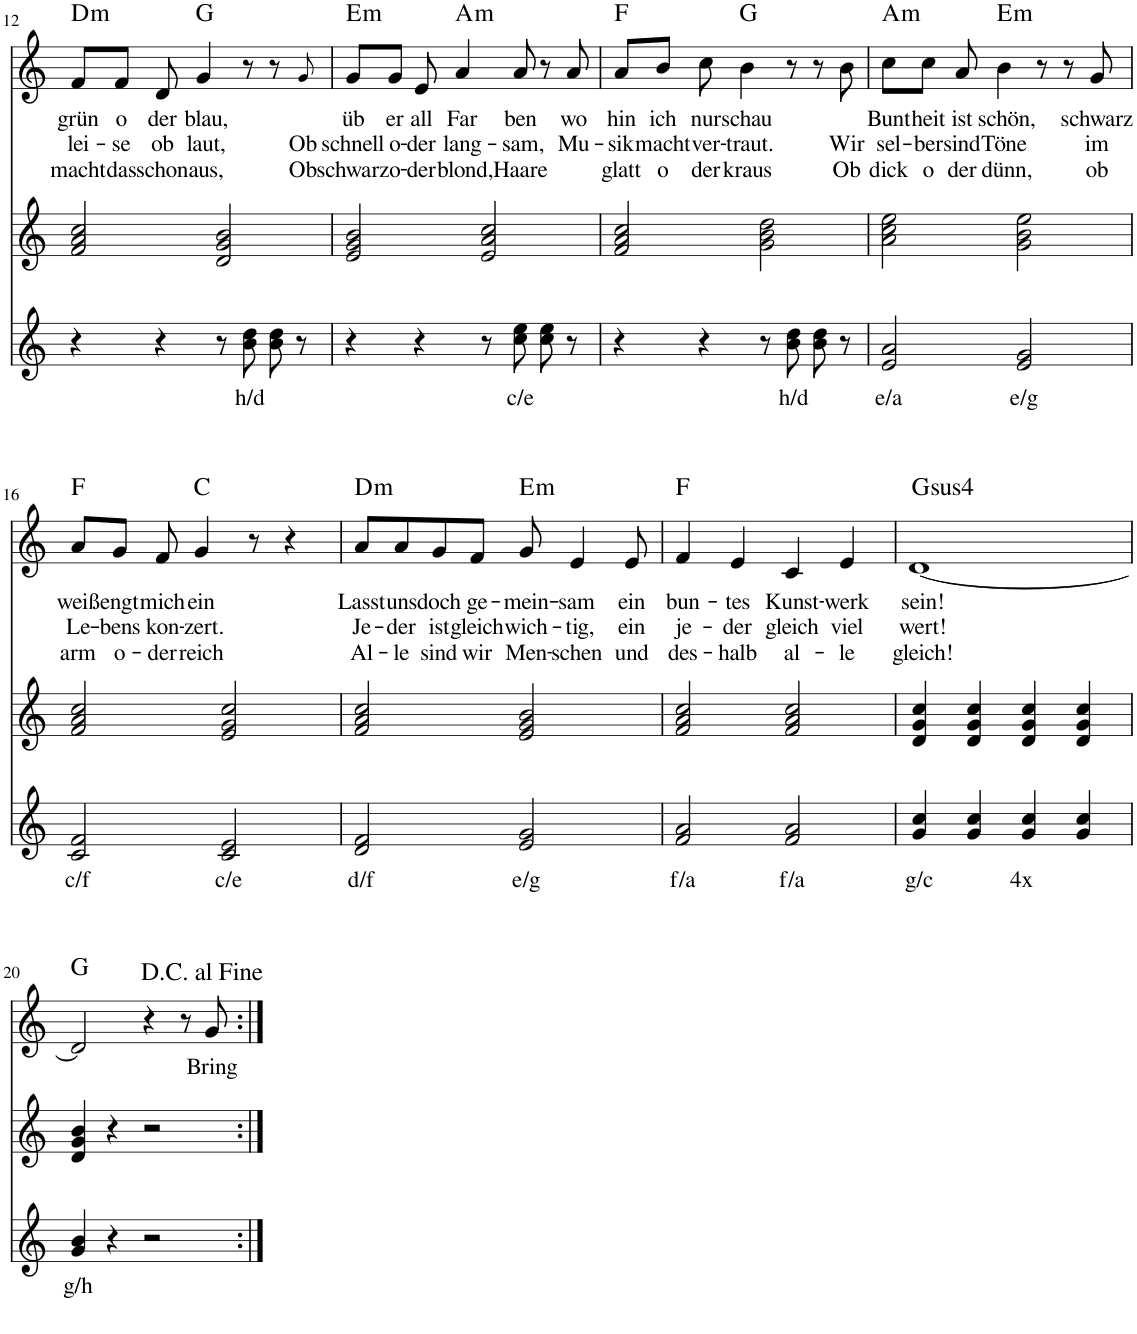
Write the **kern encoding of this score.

**kern	**text	**kern	**kern	**text	**text	**text	**harte
*part3	*part3	*part2	*part1	*part1	*part1	*part1	*part1
*staff3	*staff3	*staff2	*staff1	*staff1	*staff1	*staff1	*
*I"Stabspiele	*	*I"Piano	*I"Piano	*	*	*	*
*	*	*I'Pno	*I'Pno	*	*	*	*
!!LO:PB:g=z
*clefG2	*	*clefG2	*clefG2	*	*	*	*
*k[]	*	*k[]	*k[]	*	*	*	*
*M4/4	*	*M4/4	*M4/4	*	*	*	*
=12	=12	=12	=12	=12	=12	=12	=12
!	!	!	!	!LO:LY:b	!LO:LY:b	!LO:LY:b	!LO:H:kt=m
4r	.	2f/ 2a/ 2cc/	8f/L	grün	lei-	macht	D:min
!	!	!	!	!LO:LY:b	!LO:LY:b	!LO:LY:b	!
.	.	.	8f/J	o	-se	das	.
!	!	!	!	!LO:LY:b	!LO:LY:b	!LO:LY:b	!
4r	.	.	8d/	der	ob	schon	.
!	!	!	!	!LO:LY:b	!LO:LY:b	!LO:LY:b	!
.	.	.	4g/	blau,	laut,	aus,	G:maj
8r	.	2d/ 2g/ 2b/	.	.	.	.	.
!	!LO:LY:b	!	!	!	!	!	!
8b\ 8dd\	h/d	.	8r	.	.	.	.
8b\ 8dd\	.	.	8r	.	.	.	.
!	!	!	!	!	!LO:LY:b	!LO:LY:b	!
8r	.	.	8g!/	.	Ob	Ob	.
=13	=13	=13	=13	=13	=13	=13	=13
!	!	!	!	!LO:LY:b	!LO:LY:b	!LO:LY:b	!LO:H:kt=m
4r	.	2e/ 2g/ 2b/	8g/L	üb	schnell	schwarz	E:min
!	!	!	!	!LO:LY:b	!LO:LY:b	!LO:LY:b	!
.	.	.	8g/J	er	o-	o-	.
!	!	!	!	!LO:LY:b	!LO:LY:b	!LO:LY:b	!
4r	.	.	8e/	all	-der	-der	.
!	!	!	!	!LO:LY:b	!LO:LY:b	!LO:LY:b	!LO:H:kt=m
.	.	.	4a/	Far	lang-	blond,	A:min
8r	.	2e/ 2a/ 2cc/	.	.	.	.	.
!	!LO:LY:b	!	!	!LO:LY:b	!LO:LY:b	!LO:LY:b	!
8cc\ 8ee\	c/e	.	8a/	ben	-sam,	Haare	.
8cc\ 8ee\	.	.	8r	.	.	.	.
!	!	!	!	!LO:LY:b	!LO:LY:b	!	!
8r	.	.	8a/	wo	Mu-	.	.
=14	=14	=14	=14	=14	=14	=14	=14
!	!	!	!	!LO:LY:b	!LO:LY:b	!LO:LY:b	!
4r	.	2f/ 2a/ 2cc/	8a/L	hin	-sik	glatt	F:maj
!	!	!	!	!LO:LY:b	!LO:LY:b	!LO:LY:b	!
.	.	.	8b/J	ich	macht	o	.
!	!	!	!	!LO:LY:b	!LO:LY:b	!LO:LY:b	!
4r	.	.	8cc\	nur	ver-	der	.
!	!	!	!	!LO:LY:b	!LO:LY:b	!LO:LY:b	!
.	.	.	4b\	schau	-traut.	kraus	G:maj
8r	.	2g\ 2b\ 2dd\	.	.	.	.	.
!	!LO:LY:b	!	!	!	!	!	!
8b\ 8dd\	h/d	.	8r	.	.	.	.
8b\ 8dd\	.	.	8r	.	.	.	.
!	!	!	!	!	!LO:LY:b	!LO:LY:b	!
8r	.	.	8b\	.	Wir	Ob	.
=15	=15	=15	=15	=15	=15	=15	=15
!	!LO:LY:b	!	!	!LO:LY:b	!LO:LY:b	!LO:LY:b	!LO:H:kt=m
2e/ 2a/	e/a	2a\ 2cc\ 2ee\	8cc\L	Bunt	sel-	dick	A:min
!	!	!	!	!LO:LY:b	!LO:LY:b	!LO:LY:b	!
.	.	.	8cc\J	heit	-ber	o	.
!	!	!	!	!LO:LY:b	!LO:LY:b	!LO:LY:b	!
.	.	.	8a/	ist	sind	der	.
!	!	!	!	!LO:LY:b	!LO:LY:b	!LO:LY:b	!LO:H:kt=m
.	.	.	4b\	schön,	Töne	dünn,	E:min
!	!LO:LY:b	!	!	!	!	!	!
2e/ 2g/	e/g	2g\ 2b\ 2ee\	.	.	.	.	.
.	.	.	8r	.	.	.	.
.	.	.	8r	.	.	.	.
!	!	!	!	!LO:LY:b	!LO:LY:b	!LO:LY:b	!
.	.	.	8g/	schwarz	im	ob	.
!!LO:LB:g=z
=16	=16	=16	=16	=16	=16	=16	=16
!	!LO:LY:b	!	!	!LO:LY:b	!LO:LY:b	!LO:LY:b	!
2c/ 2f/	c/f	2f/ 2a/ 2cc/	8a/L	weiß	Le-	arm	F:maj
!	!	!	!	!LO:LY:b	!LO:LY:b	!LO:LY:b	!
.	.	.	8g/J	engt	-bens	o-	.
!	!	!	!	!LO:LY:b	!LO:LY:b	!LO:LY:b	!
.	.	.	8f/	mich	kon-	-der	.
!	!	!	!	!LO:LY:b	!LO:LY:b	!LO:LY:b	!
.	.	.	4g/	ein	-zert.	reich	C:maj
!	!LO:LY:b	!	!	!	!	!	!
2c/ 2e/	c/e	2e/ 2g/ 2cc/	.	.	.	.	.
.	.	.	8r	.	.	.	.
.	.	.	4r	.	.	.	.
=17	=17	=17	=17	=17	=17	=17	=17
!	!LO:LY:b	!	!	!LO:LY:b	!LO:LY:b	!LO:LY:b	!LO:H:kt=m
2d/ 2f/	d/f	2f/ 2a/ 2cc/	8a/L	Lasst	Je-	Al-	D:min
!	!	!	!	!LO:LY:b	!LO:LY:b	!LO:LY:b	!
.	.	.	8a/	uns	-der	-le	.
!	!	!	!	!LO:LY:b	!LO:LY:b	!LO:LY:b	!
.	.	.	8g/	doch	ist	sind	.
!	!	!	!	!LO:LY:b	!LO:LY:b	!LO:LY:b	!
.	.	.	8f/J	ge-	gleich	wir	.
!	!LO:LY:b	!	!	!LO:LY:b	!LO:LY:b	!LO:LY:b	!LO:H:kt=m
2e/ 2g/	e/g	2e/ 2g/ 2b/	8g/	-mein-	wich-	Men-	E:min
!	!	!	!	!LO:LY:b	!LO:LY:b	!LO:LY:b	!
.	.	.	4e/	-sam	-tig,	-schen	.
!	!	!	!	!LO:LY:b	!LO:LY:b	!LO:LY:b	!
.	.	.	8e/	ein	ein	und	.
=18	=18	=18	=18	=18	=18	=18	=18
!	!LO:LY:b	!	!	!LO:LY:b	!LO:LY:b	!LO:LY:b	!
2f/ 2a/	f/a	2f/ 2a/ 2cc/	4f/	bun-	je-	des-	F:maj
!	!	!	!	!LO:LY:b	!LO:LY:b	!LO:LY:b	!
.	.	.	4e/	-tes	-der	-halb	.
!	!LO:LY:b	!	!	!LO:LY:b	!LO:LY:b	!LO:LY:b	!
2f/ 2a/	f/a	2f/ 2a/ 2cc/	4c/	Kunst-	gleich	al-	.
!	!	!	!	!LO:LY:b	!LO:LY:b	!LO:LY:b	!
.	.	.	4e/	-werk	viel	-le	.
=19	=19	=19	=19	=19	=19	=19	=19
!	!LO:LY:b	!	!	!LO:LY:b	!LO:LY:b	!LO:LY:b	!LO:H:kt=4
4g/ 4cc/	g/c	4d/ 4g/ 4cc/	[1d	sein!	wert!	gleich!	G:sus4
4g/ 4cc/	.	4d/ 4g/ 4cc/	.	.	.	.	.
!	!LO:LY:b	!	!	!	!	!	!
4g/ 4cc/	4x	4d/ 4g/ 4cc/	.	.	.	.	.
4g/ 4cc/	.	4d/ 4g/ 4cc/	.	.	.	.	.
!!LO:LB:g=z
=20	=20	=20	=20	=20	=20	=20	=20
!	!LO:LY:b	!	!	!	!	!	!
4g/ 4b/	g/h	4d/ 4g/ 4b/	2d/]	.	.	.	G:maj
4r	.	4r	.	.	.	.	.
2r	.	2r	4r	.	.	.	.
.	.	.	8r	.	.	.	.
!	!	!	!	!LO:LY:b	!	!	!
.	.	.	8g/	Bring	.	.	.
=:|!	=:|!	=:|!	=:|!	=:|!	=:|!	=:|!	=:|!
*-	*-	*-	*-	*-	*-	*-	*-
